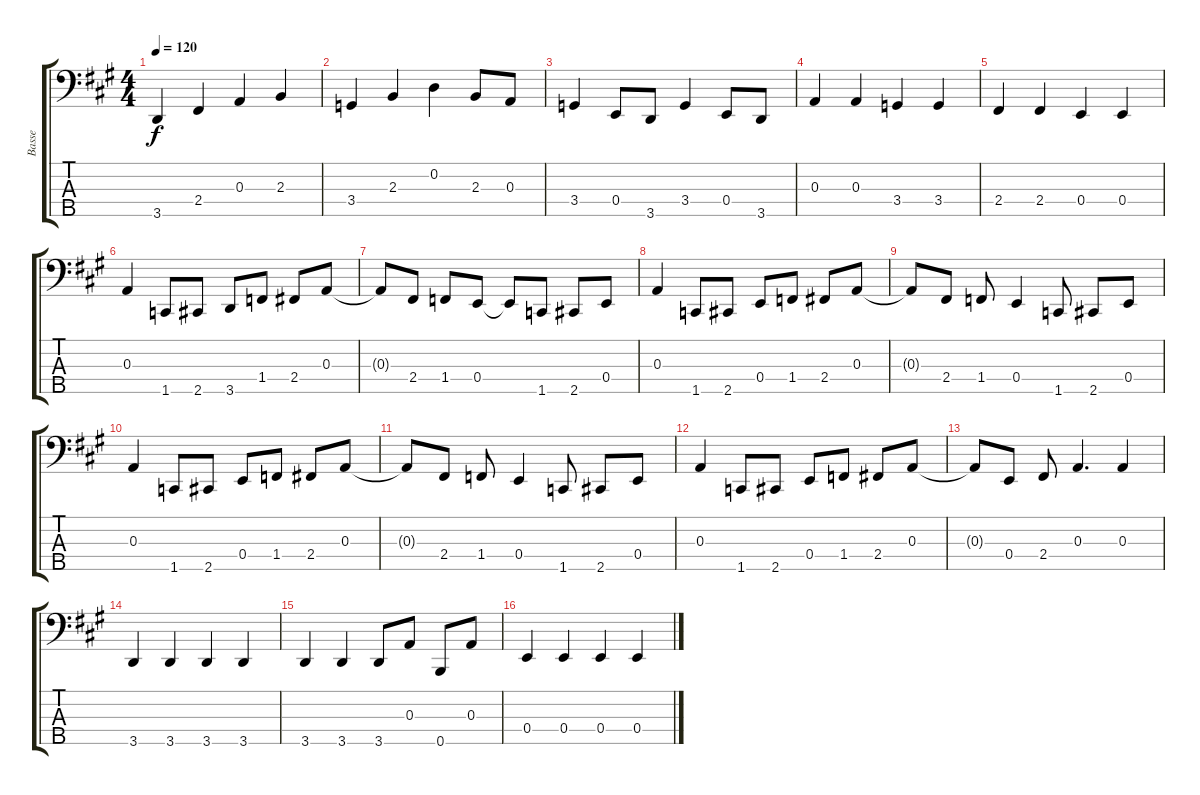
\track ("Basse" "Basse") {instrument slapbass1}
\staff {score tabs}
\tuning (G2 D2 A1 E1 B0) {hide}
\ts (4 4)
\tempo 120
\clef f4
\ks a
3.5.4{dy f} 2.4.4 0.3.4 2.3.4 |
3.4.4 2.3.4 0.2.4 2.3.8 0.3.8 |
3.4.4 0.4.8 3.5.8 3.4.4 0.4.8 3.5.8 |
0.3.4 0.3.4 3.4.4 3.4.4 |
2.4.4 2.4.4 0.4.4 0.4.4 |
0.3.4 1.5.8 2.5.8 3.5.8 1.4.8 2.4.8 0.3.8 |
0.3{t}.8 2.4.8 1.4.8 0.4.8 0.4{t}.8 1.5.8 2.5.8 0.4.8 |
0.3.4 1.5.8 2.5.8 0.4.8 1.4.8 2.4.8 0.3.8 |
0.3{t}.8 2.4.8 1.4.8 0.4.4 1.5.8 2.5.8 0.4.8 |
0.3.4 1.5.8 2.5.8 0.4.8 1.4.8 2.4.8 0.3.8 |
0.3{t}.8 2.4.8 1.4.8 0.4.4 1.5.8 2.5.8 0.4.8 |
0.3.4 1.5.8 2.5.8 0.4.8 1.4.8 2.4.8 0.3.8 |
0.3{t}.8 0.4.8 2.4.8 0.3.4{d} 0.3.4 |
3.5.4 3.5.4 3.5.4 3.5.4 |
3.5.4 3.5.4 3.5.8 0.3.8 0.5.8 0.3.8 |
0.4.4 0.4.4 0.4.4 0.4.4
